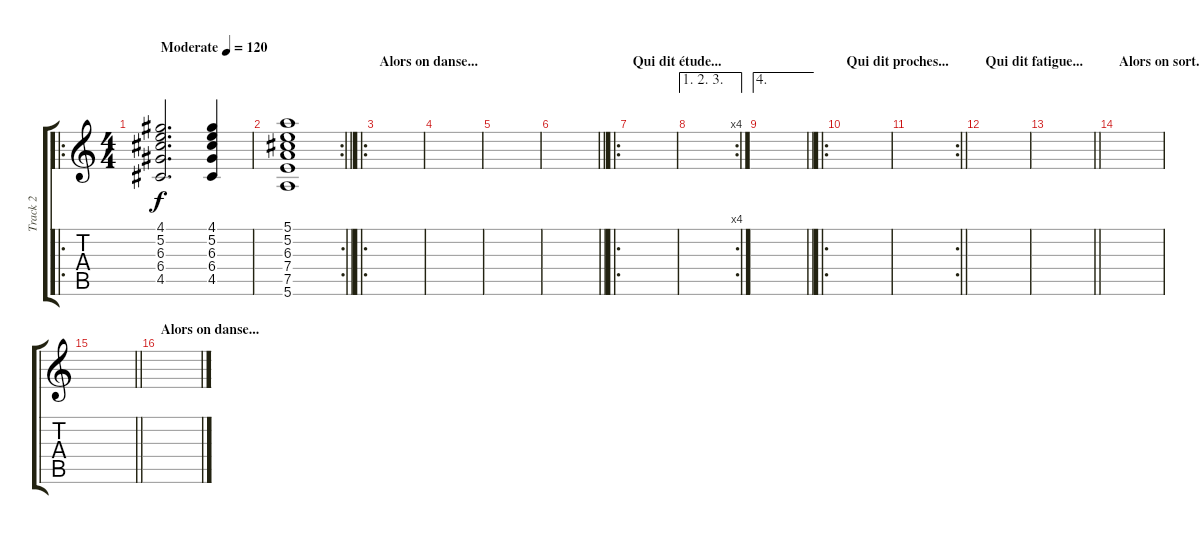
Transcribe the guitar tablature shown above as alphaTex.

\track ("Track 2" "Track 2") {mute instrument acousticguitarsteel}
\staff {score tabs}
\tuning (E4 B3 G3 D3 A2 E2) {hide}
\ro
\ts (4 4)
\tempo (120 "Moderate")
\clef g2
\ks c
(4.1 5.2 6.3 6.4 4.5).2{d dy f instrument acousticguitarsteel} (4.1 5.2 6.3 6.4 4.5).4 |
\rc 2
\barLineRight lightlight
(5.1 5.2 6.3 7.4 7.5 5.6).1 |
\ro
\section ("" "Alors on danse...")
|
|
|
\barLineRight lightlight
|
\ro
\section ("" "Qui dit étude...")
|
\ae (1 2 3)
\rc 4
|
\ae 4
\barLineRight lightlight
|
\ro
\section ("" "Qui dit proches...")
|
\rc 2
\barLineRight lightlight
|
\section ("" "Qui dit fatigue...")
|
\barLineRight lightlight
|
\section ("" "Alors on sort...")
|
\barLineRight lightlight
|
\section ("" "Alors on danse...")
